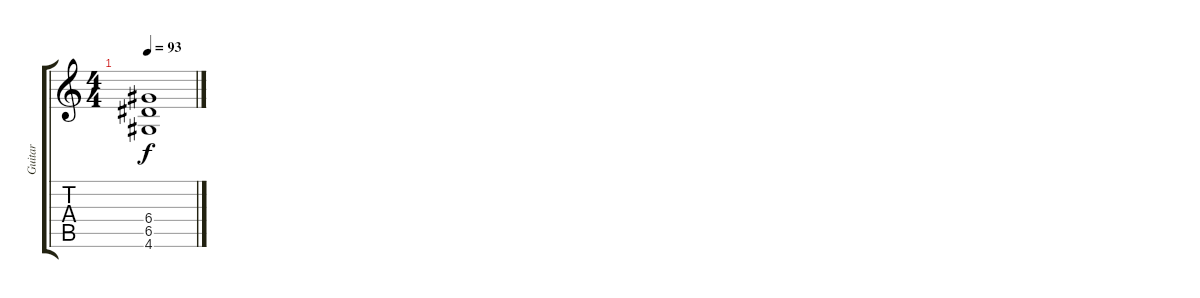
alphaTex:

\track ("Guitar" "Guitar") {instrument overdrivenguitar}
\staff {score tabs}
\tuning (E4 B3 G3 D3 A2 E2) {hide}
\ts (4 4)
\tempo 93
\clef g2
\ks c
(6.4{t} 6.5{t} 4.6{t}).1{dy f}
